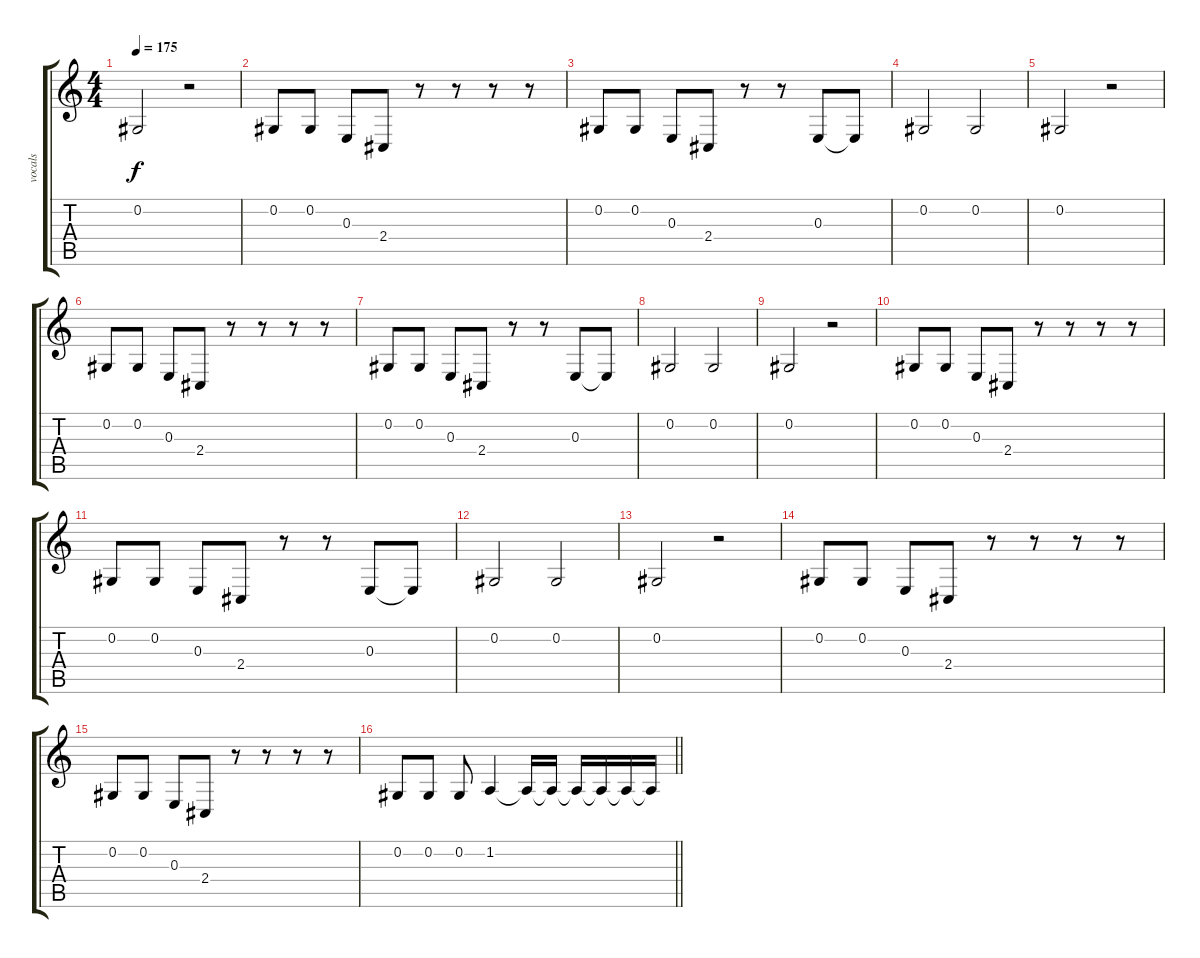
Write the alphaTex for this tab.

\track ("vocals" "vocals") {instrument lead2sawtooth}
\staff {score tabs}
\tuning (Db4 Ab3 E3 B2 Gb2 B1) {hide}
\ts (4 4)
\tempo 175
\clef g2
\ks c
0.2.2{dy f} r.2 |
0.2.8 0.2.8 0.3.8 2.4.8 r.8 r.8 r.8 r.8 |
0.2.8 0.2.8 0.3.8 2.4.8 r.8 r.8 0.3.8 0.3{t}.8 |
0.2.2 0.2.2 |
0.2.2 r.2 |
0.2.8 0.2.8 0.3.8 2.4.8 r.8 r.8 r.8 r.8 |
0.2.8 0.2.8 0.3.8 2.4.8 r.8 r.8 0.3.8 0.3{t}.8 |
0.2.2 0.2.2 |
0.2.2 r.2 |
0.2.8 0.2.8 0.3.8 2.4.8 r.8 r.8 r.8 r.8 |
0.2.8 0.2.8 0.3.8 2.4.8 r.8 r.8 0.3.8 0.3{t}.8 |
0.2.2 0.2.2 |
0.2.2 r.2 |
0.2.8 0.2.8 0.3.8 2.4.8 r.8 r.8 r.8 r.8 |
0.2.8 0.2.8 0.3.8 2.4.8 r.8 r.8 r.8 r.8 |
\barLineRight lightlight
0.2.8 0.2.8 0.2.8 1.2.4 1.2{t}.16 1.2{t}.16 1.2{t}.16 1.2{t}.16 1.2{t}.16 1.2{t}.16
